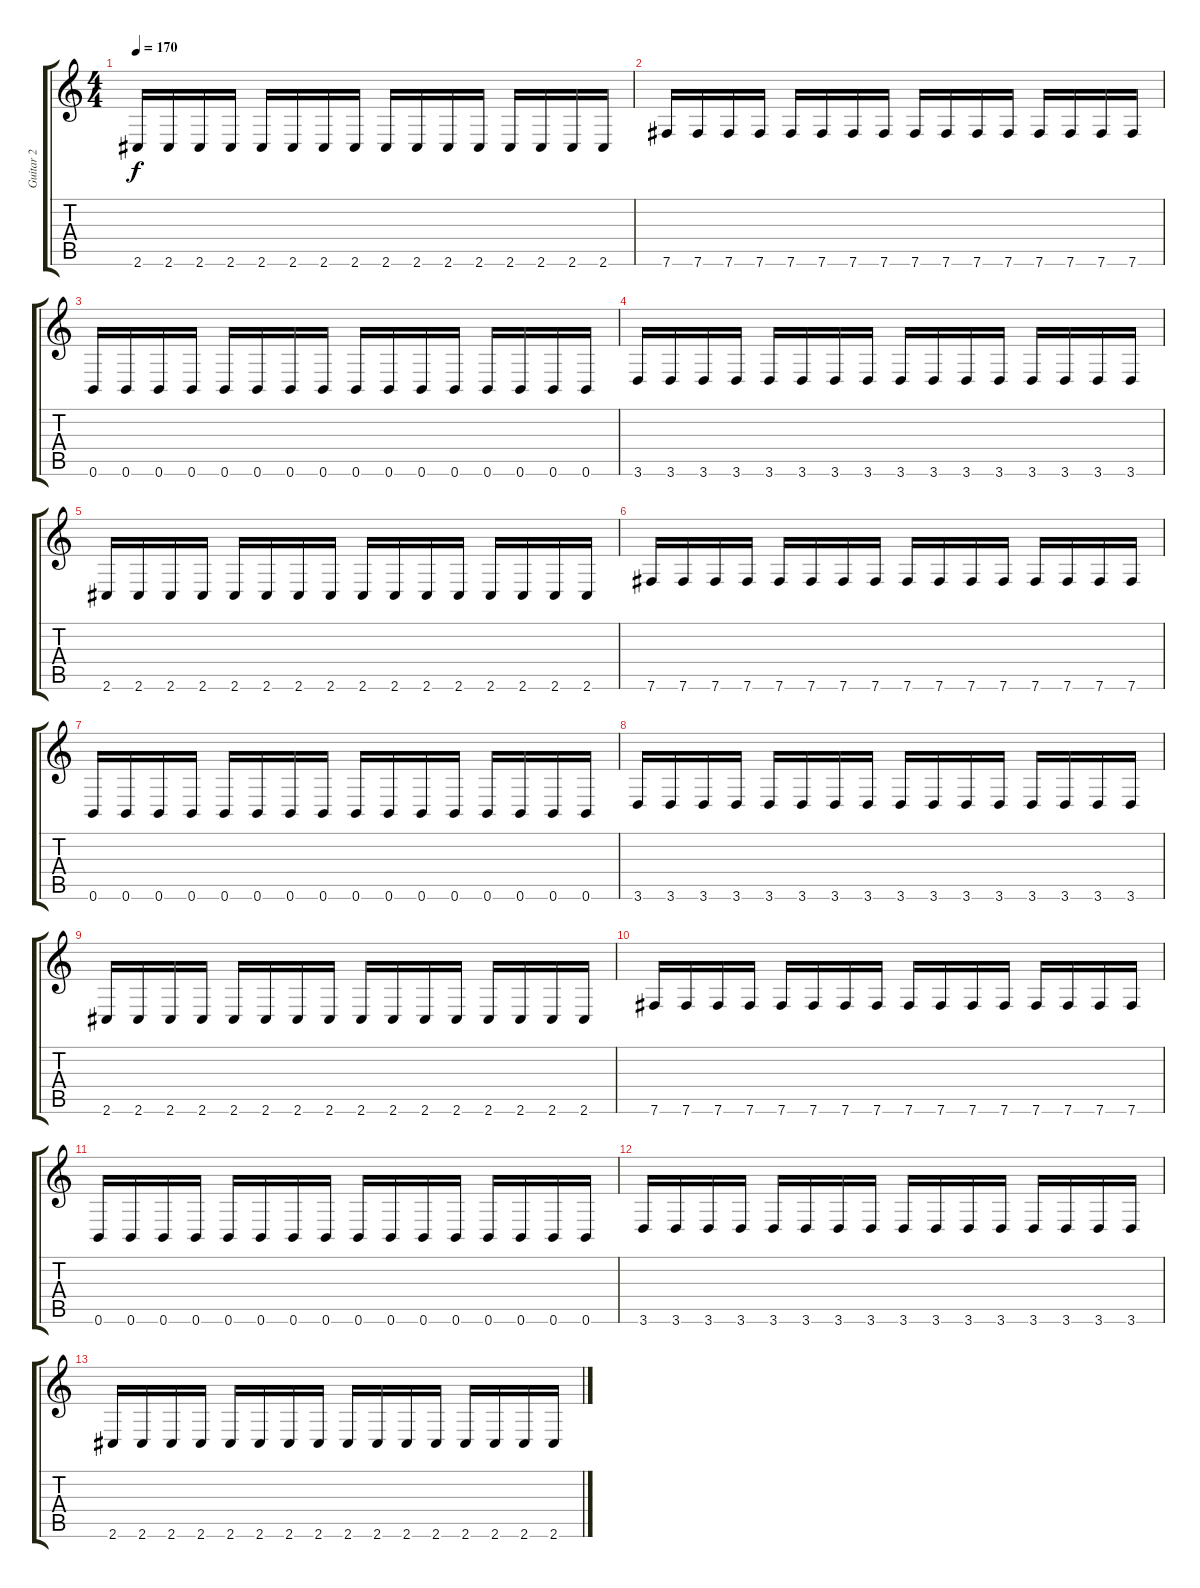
\track ("Guitar 2" "Guitar 2") {instrument overdrivenguitar}
\staff {score tabs}
\tuning (Db4 Ab3 E3 B2 Gb2 B1) {hide}
\ts (4 4)
\tempo 170
\clef g2
\ks c
2.6.16{dy f} 2.6.16 2.6.16 2.6.16 2.6.16 2.6.16 2.6.16 2.6.16 2.6.16 2.6.16 2.6.16 2.6.16 2.6.16 2.6.16 2.6.16 2.6.16 |
7.6.16{volume 11} 7.6.16 7.6.16 7.6.16 7.6.16 7.6.16 7.6.16 7.6.16 7.6.16 7.6.16 7.6.16 7.6.16 7.6.16 7.6.16 7.6.16 7.6.16 |
0.6.16{volume 10} 0.6.16 0.6.16 0.6.16 0.6.16 0.6.16 0.6.16 0.6.16 0.6.16 0.6.16 0.6.16 0.6.16 0.6.16 0.6.16 0.6.16 0.6.16 |
3.6.16{volume 8} 3.6.16 3.6.16 3.6.16 3.6.16 3.6.16 3.6.16 3.6.16 3.6.16 3.6.16 3.6.16 3.6.16 3.6.16 3.6.16 3.6.16 3.6.16 |
2.6.16{volume 7} 2.6.16 2.6.16 2.6.16 2.6.16 2.6.16 2.6.16 2.6.16 2.6.16 2.6.16 2.6.16 2.6.16 2.6.16 2.6.16 2.6.16 2.6.16 |
7.6.16{volume 5} 7.6.16 7.6.16 7.6.16 7.6.16 7.6.16 7.6.16 7.6.16 7.6.16 7.6.16 7.6.16 7.6.16 7.6.16 7.6.16 7.6.16 7.6.16 |
0.6.16{volume 4} 0.6.16 0.6.16 0.6.16 0.6.16 0.6.16 0.6.16 0.6.16 0.6.16 0.6.16 0.6.16 0.6.16 0.6.16 0.6.16 0.6.16 0.6.16 |
3.6.16{volume 3} 3.6.16 3.6.16 3.6.16 3.6.16 3.6.16 3.6.16 3.6.16 3.6.16 3.6.16 3.6.16 3.6.16 3.6.16 3.6.16 3.6.16 3.6.16 |
2.6.16{volume 2} 2.6.16 2.6.16 2.6.16 2.6.16 2.6.16 2.6.16 2.6.16 2.6.16 2.6.16 2.6.16 2.6.16 2.6.16 2.6.16 2.6.16 2.6.16 |
7.6.16 7.6.16 7.6.16 7.6.16 7.6.16 7.6.16 7.6.16 7.6.16 7.6.16 7.6.16 7.6.16 7.6.16 7.6.16 7.6.16 7.6.16 7.6.16 |
0.6.16 0.6.16 0.6.16 0.6.16 0.6.16 0.6.16 0.6.16 0.6.16 0.6.16 0.6.16 0.6.16 0.6.16 0.6.16 0.6.16{volume 0} 0.6.16 0.6.16 |
3.6.16 3.6.16 3.6.16 3.6.16 3.6.16 3.6.16 3.6.16 3.6.16 3.6.16 3.6.16 3.6.16 3.6.16 3.6.16 3.6.16 3.6.16 3.6.16 |
2.6.16 2.6.16 2.6.16 2.6.16 2.6.16 2.6.16 2.6.16 2.6.16 2.6.16 2.6.16 2.6.16 2.6.16 2.6.16 2.6.16 2.6.16 2.6.16
